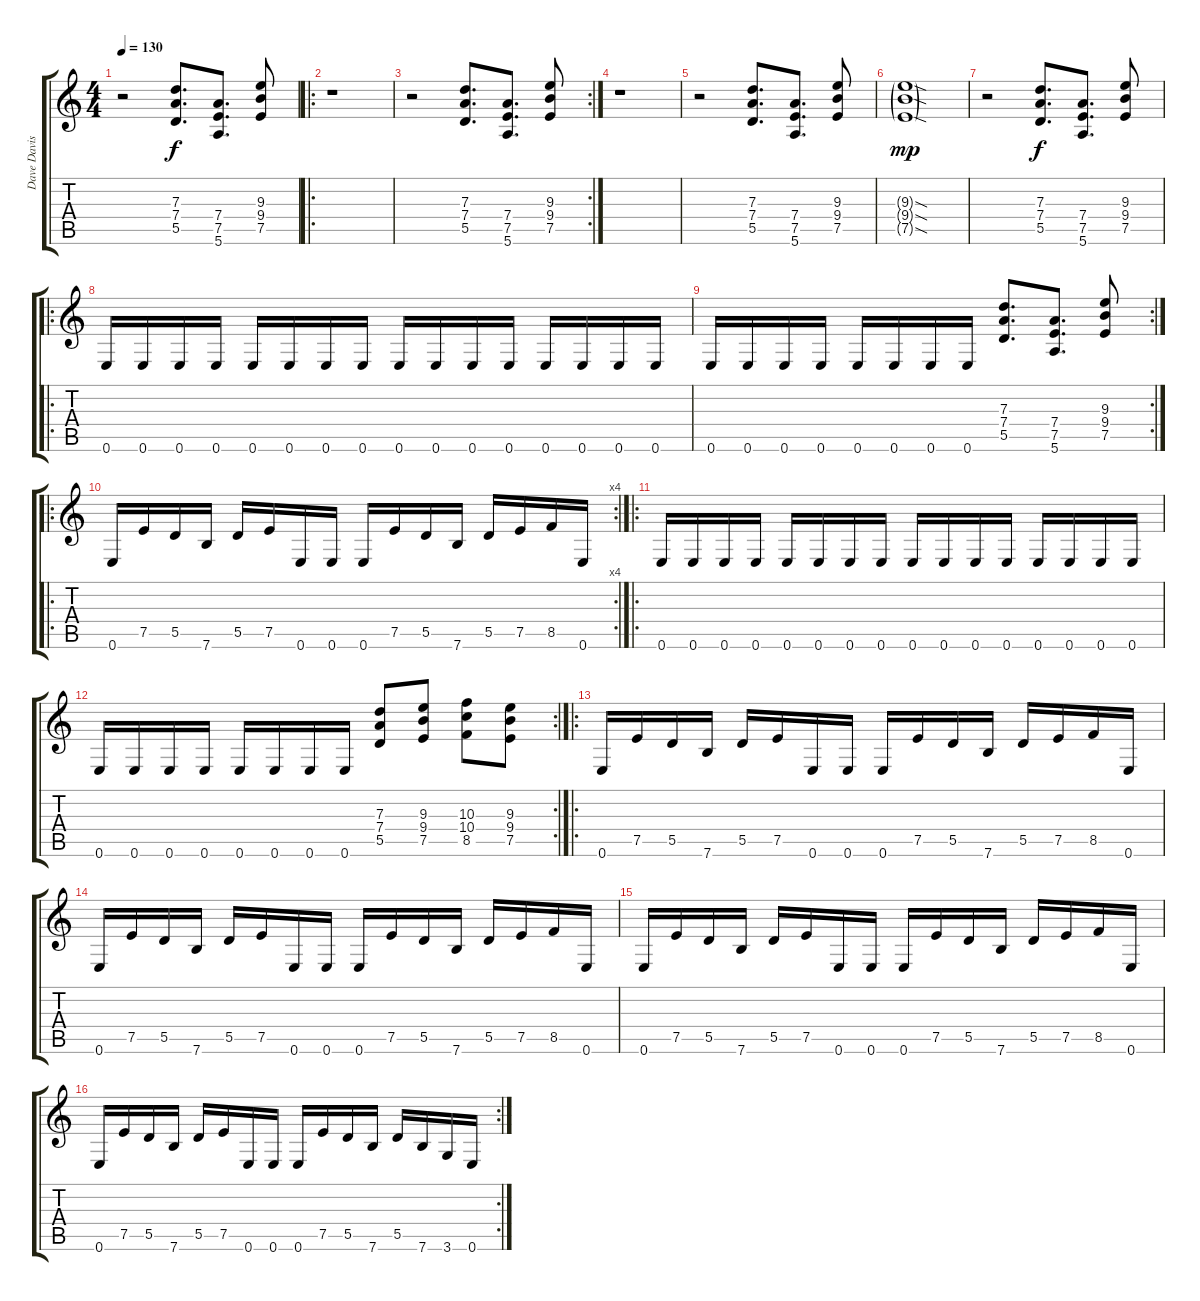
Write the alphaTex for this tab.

\track ("Dave Davis" "Dave Davis") {instrument acousticguitarsteel}
\staff {score tabs}
\tuning (E4 B3 G3 D3 A2 E2) {hide}
\ts (4 4)
\tempo 130
\clef g2
\ks c
r.2{dy f instrument acousticguitarsteel} (7.3 7.4 5.5).8{d} (7.4 7.5 5.6).8{d} (9.3 9.4 7.5).8 |
\ro
r.1 |
\rc 2
r.2 (7.3 7.4 5.5).8{d} (7.4 7.5 5.6).8{d} (9.3 9.4 7.5).8 |
r.1 |
r.2 (7.3 7.4 5.5).8{d} (7.4 7.5 5.6).8{d} (9.3 9.4 7.5).8 |
(9.3{sod g} 9.4{sod g} 7.5{sod g}).1{dy mp} |
r.2 (7.3 7.4 5.5).8{d dy f} (7.4 7.5 5.6).8{d} (9.3 9.4 7.5).8 |
\ro
0.6.16 0.6.16 0.6.16 0.6.16 0.6.16 0.6.16 0.6.16 0.6.16 0.6.16 0.6.16 0.6.16 0.6.16 0.6.16 0.6.16 0.6.16 0.6.16 |
\rc 2
0.6.16 0.6.16 0.6.16 0.6.16 0.6.16 0.6.16 0.6.16 0.6.16 (7.3 7.4 5.5).8{d} (7.4 7.5 5.6).8{d} (9.3 9.4 7.5).8 |
\ro
\rc 4
0.6.16 7.5.16 5.5.16 7.6.16 5.5.16 7.5.16 0.6.16 0.6.16 0.6.16 7.5.16 5.5.16 7.6.16 5.5.16 7.5.16 8.5.16 0.6.16 |
\ro
0.6.16 0.6.16 0.6.16 0.6.16 0.6.16 0.6.16 0.6.16 0.6.16 0.6.16 0.6.16 0.6.16 0.6.16 0.6.16 0.6.16 0.6.16 0.6.16 |
\rc 2
0.6.16 0.6.16 0.6.16 0.6.16 0.6.16 0.6.16 0.6.16 0.6.16 (7.3 7.4 5.5).8 (9.3 9.4 7.5).8 (10.3 10.4 8.5).8 (9.3 9.4 7.5).8 |
\ro
0.6.16 7.5.16 5.5.16 7.6.16 5.5.16 7.5.16 0.6.16 0.6.16 0.6.16 7.5.16 5.5.16 7.6.16 5.5.16 7.5.16 8.5.16 0.6.16 |
0.6.16 7.5.16 5.5.16 7.6.16 5.5.16 7.5.16 0.6.16 0.6.16 0.6.16 7.5.16 5.5.16 7.6.16 5.5.16 7.5.16 8.5.16 0.6.16 |
0.6.16 7.5.16 5.5.16 7.6.16 5.5.16 7.5.16 0.6.16 0.6.16 0.6.16 7.5.16 5.5.16 7.6.16 5.5.16 7.5.16 8.5.16 0.6.16 |
\rc 2
0.6.16 7.5.16 5.5.16 7.6.16 5.5.16 7.5.16 0.6.16 0.6.16 0.6.16 7.5.16 5.5.16 7.6.16 5.5.16 7.6.16 3.6.16 0.6.16
